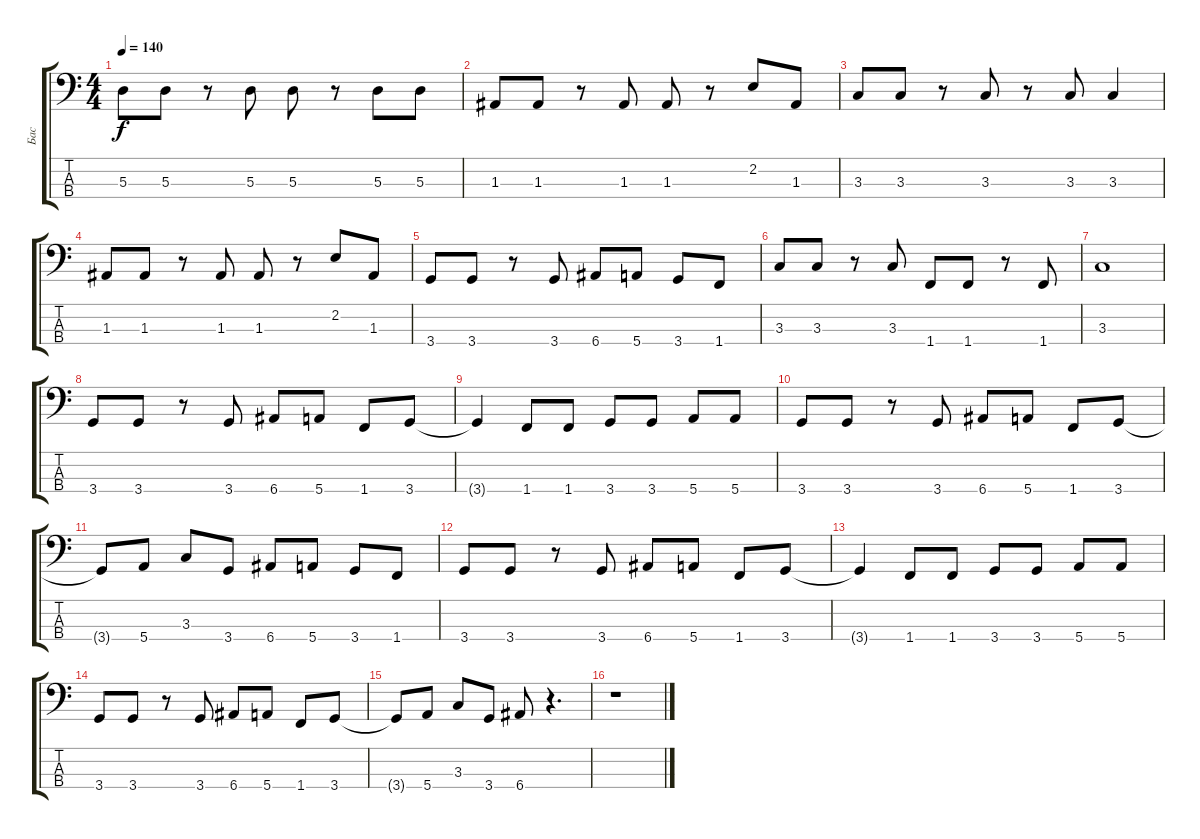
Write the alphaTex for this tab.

\track ("Бас" "Бас") {instrument electricbassfinger}
\staff {score tabs}
\tuning (G2 D2 A1 E1) {hide}
\ts (4 4)
\tempo 140
\clef f4
\ks c
5.3.8{dy f} 5.3.8 r.8 5.3.8 5.3.8 r.8 5.3.8 5.3.8 |
1.3.8 1.3.8 r.8 1.3.8 1.3.8 r.8 2.2.8 1.3.8 |
3.3.8 3.3.8 r.8 3.3.8 r.8 3.3.8 3.3.4 |
1.3.8 1.3.8 r.8 1.3.8 1.3.8 r.8 2.2.8 1.3.8 |
3.4.8 3.4.8 r.8 3.4.8 6.4.8 5.4.8 3.4.8 1.4.8 |
3.3.8 3.3.8 r.8 3.3.8 1.4.8 1.4.8 r.8 1.4.8 |
3.3.1 |
3.4.8 3.4.8 r.8 3.4.8 6.4.8 5.4.8 1.4.8 3.4.8 |
3.4{t}.4 1.4.8 1.4.8 3.4.8 3.4.8 5.4.8 5.4.8 |
3.4.8 3.4.8 r.8 3.4.8 6.4.8 5.4.8 1.4.8 3.4.8 |
3.4{t}.8 5.4.8 3.3.8 3.4.8 6.4.8 5.4.8 3.4.8 1.4.8 |
3.4.8 3.4.8 r.8 3.4.8 6.4.8 5.4.8 1.4.8 3.4.8 |
3.4{t}.4 1.4.8 1.4.8 3.4.8 3.4.8 5.4.8 5.4.8 |
3.4.8 3.4.8 r.8 3.4.8 6.4.8 5.4.8 1.4.8 3.4.8 |
3.4{t}.8 5.4.8 3.3.8 3.4.8 6.4.8 r.4{d} |
r.1
